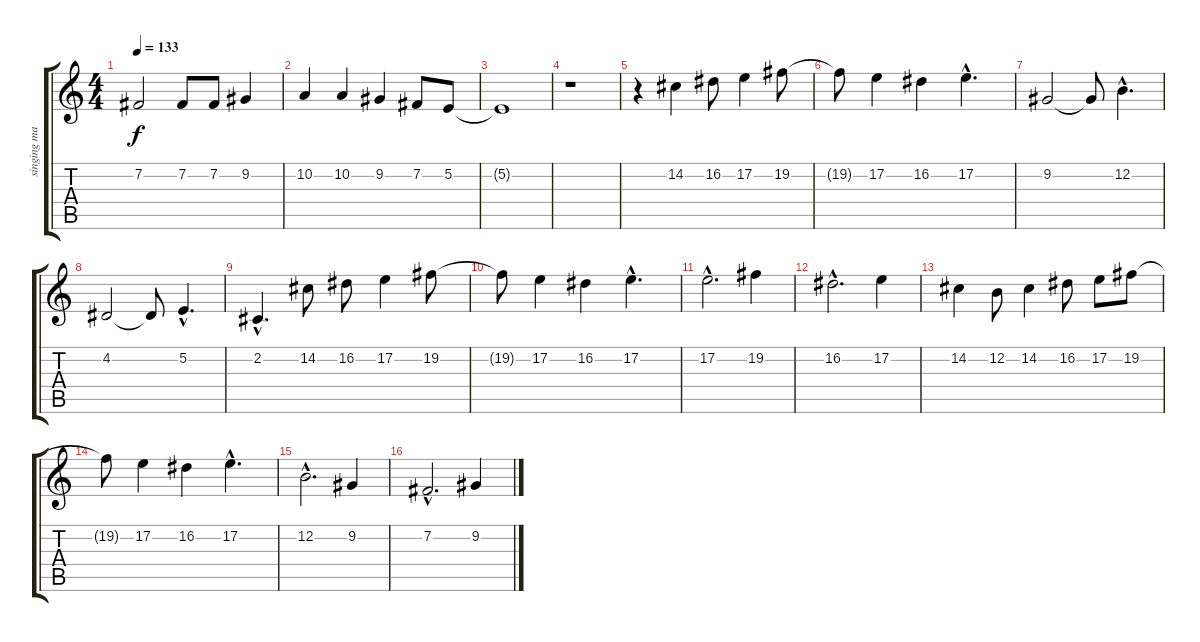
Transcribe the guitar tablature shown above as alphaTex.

\track ("singing man" "singing ma") {instrument lead6voice}
\staff {score tabs}
\tuning (E4 B3 G3 D3 A2 E2) {hide}
\ts (4 4)
\tempo 133
\clef g2
\ks c
7.2.2{dy f} 7.2.8 7.2.8 9.2.4 |
10.2.4 10.2.4 9.2.4 7.2.8 5.2.8 |
5.2{t}.1 |
r.1 |
r.4 14.2.4 16.2.8 17.2.4 19.2.8 |
19.2{t}.8 17.2.4 16.2.4 17.2{hac}.4{d} |
9.2.2 9.2{t}.8 12.2{hac}.4{d} |
4.2.2 4.2{t}.8 5.2{hac}.4{d} |
2.2{hac}.4{d} 14.2.8 16.2.8 17.2.4 19.2.8 |
19.2{t}.8 17.2.4 16.2.4 17.2{hac}.4{d} |
17.2{hac}.2{d} 19.2.4 |
16.2{hac}.2{d} 17.2.4 |
14.2.4 12.2.8 14.2.4 16.2.8 17.2.8 19.2.8 |
19.2{t}.8 17.2.4 16.2.4 17.2{hac}.4{d} |
12.2{hac}.2{d} 9.2.4 |
7.2{hac}.2{d} 9.2.4
